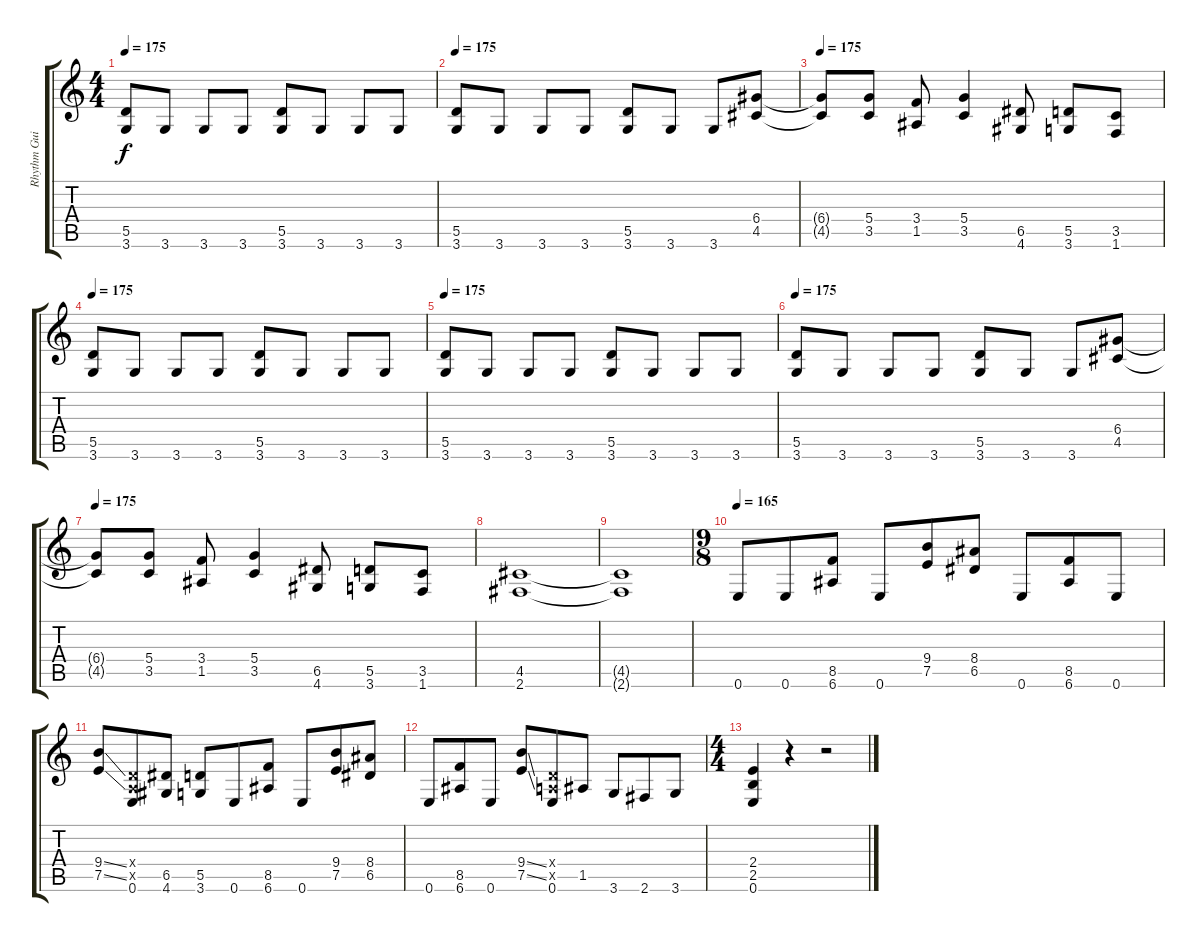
\track ("Rhythm Guitar" "Rhythm Gui") {instrument distortionguitar}
\staff {score tabs}
\tuning (E4 B3 G3 D3 A2 E2) {hide}
\ts (4 4)
\tempo 175
\clef g2
\ks c
(5.5 3.6).8{dy f} 3.6.8 3.6.8 3.6.8 (5.5 3.6).8 3.6.8 3.6.8 3.6.8 |
\tempo 175
(5.5 3.6).8 3.6.8 3.6.8 3.6.8 (5.5 3.6).8 3.6.8 3.6.8 (6.4 4.5).8 |
\tempo 175
(6.4{t} 4.5{t}).8 (5.4 3.5).8 (3.4 1.5).8 (5.4 3.5).4 (6.5 4.6).8 (5.5 3.6).8 (3.5 1.6).8 |
\tempo 175
(5.5 3.6).8 3.6.8 3.6.8 3.6.8 (5.5 3.6).8 3.6.8 3.6.8 3.6.8 |
\tempo 175
(5.5 3.6).8 3.6.8 3.6.8 3.6.8 (5.5 3.6).8 3.6.8 3.6.8 3.6.8 |
\tempo 175
(5.5 3.6).8 3.6.8 3.6.8 3.6.8 (5.5 3.6).8 3.6.8 3.6.8 (6.4 4.5).8 |
\tempo 175
(6.4{t} 4.5{t}).8 (5.4 3.5).8 (3.4 1.5).8 (5.4 3.5).4 (6.5 4.6).8 (5.5 3.6).8 (3.5 1.6).8 |
(4.5 2.6).1 |
(4.5{t} 2.6{t}).1 |
\ts (9 8)
\tempo 165
0.6.8 0.6.8 (8.5 6.6).8 0.6.8 (9.4 7.5).8 (8.4 6.5).8 0.6.8 (8.5 6.6).8 0.6.8 |
(9.4{ss} 7.5{ss}).8 (0.4{x} 0.5{x} 0.6).8 (6.5 4.6).8 (5.5 3.6).8 0.6.8 (8.5 6.6).8 0.6.8 (9.4 7.5).8 (8.4 6.5).8 |
0.6.8 (8.5 6.6).8 0.6.8 (9.4{ss} 7.5{ss}).8 (0.4{x} 0.5{x} 0.6).8 1.5.8 3.6.8 2.6.8 3.6.8 |
\ts (4 4)
(2.4 2.5 0.6).4 r.4 r.2
